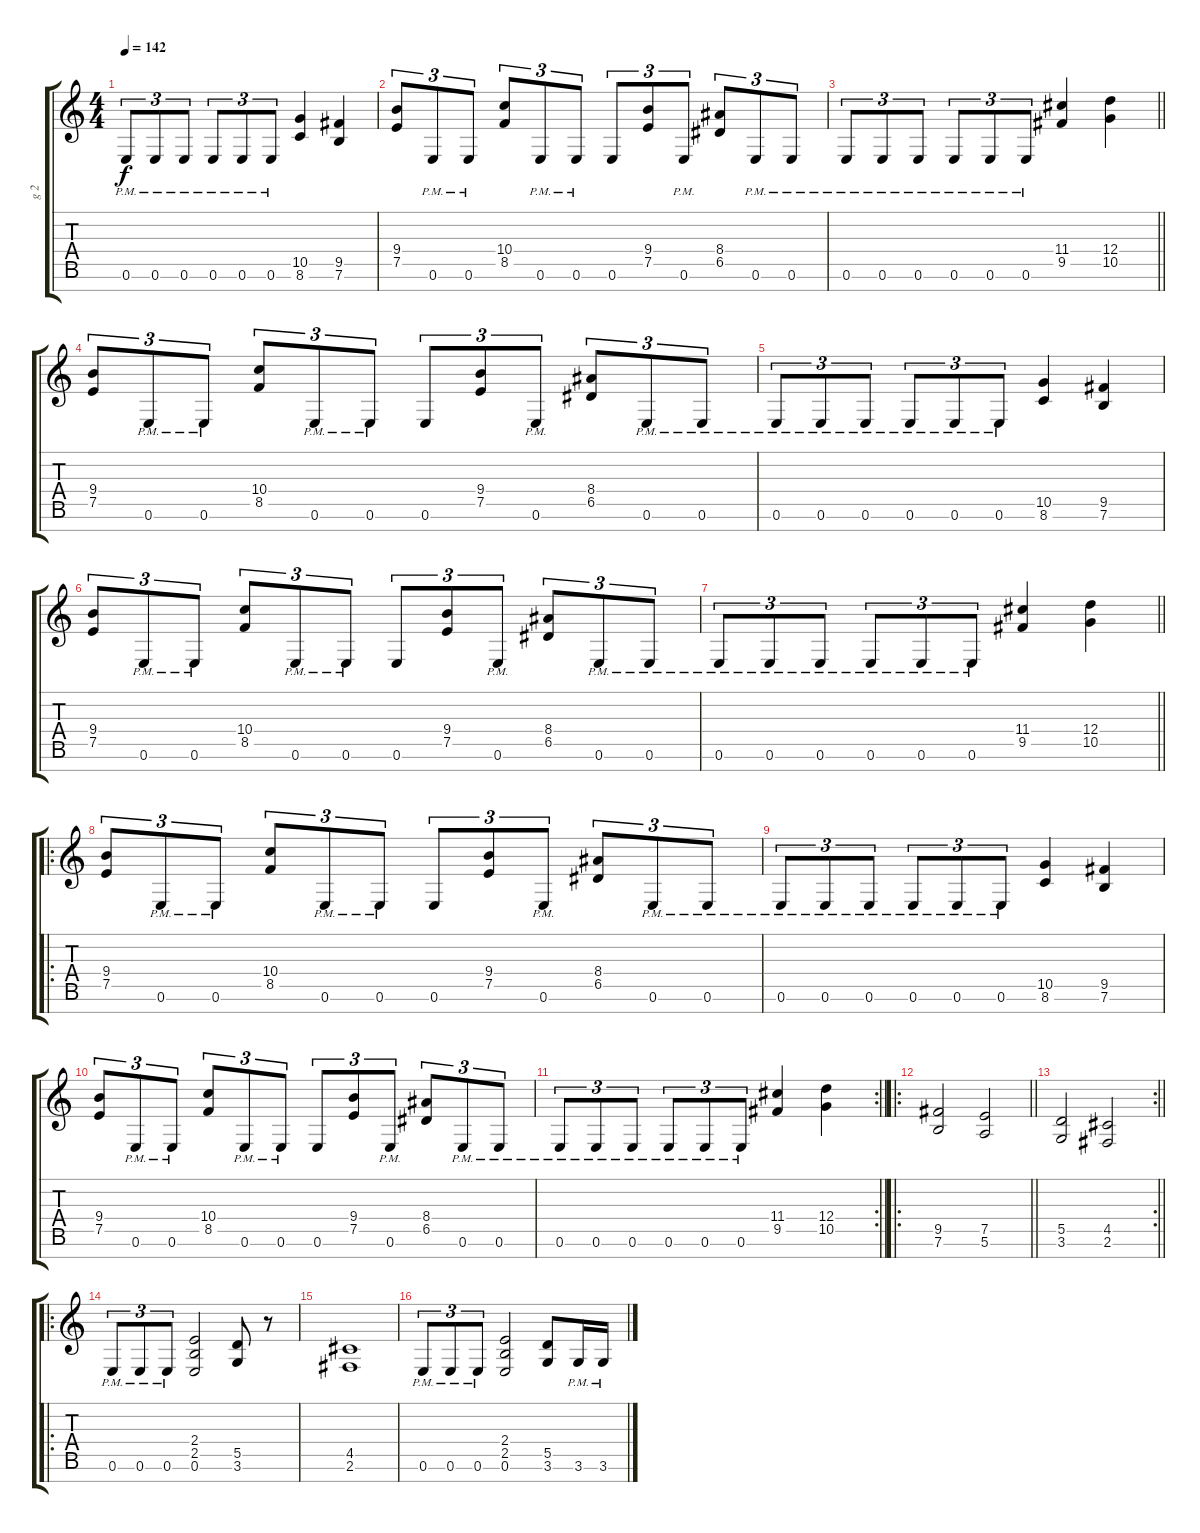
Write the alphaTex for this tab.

\track ("g 2" "g 2") {instrument distortionguitar}
\staff {score tabs}
\tuning (E4 B3 G3 D3 A2 E2 B1) {hide}
\ts (4 4)
\tempo 142
\clef g2
\ks c
0.6{pm}.8{tu (3 2) dy f} 0.6{pm}.8{tu (3 2)} 0.6{pm}.8{tu (3 2)} 0.6{pm}.8{tu (3 2)} 0.6{pm}.8{tu (3 2)} 0.6{pm}.8{tu (3 2)} (10.5 8.6).4 (9.5 7.6).4 |
(9.4 7.5).8{tu (3 2)} 0.6{pm}.8{tu (3 2)} 0.6{pm}.8{tu (3 2)} (10.4 8.5).8{tu (3 2)} 0.6{pm}.8{tu (3 2)} 0.6{pm}.8{tu (3 2)} 0.6.8{tu (3 2)} (9.4 7.5).8{tu (3 2)} 0.6{pm}.8{tu (3 2)} (8.4 6.5).8{tu (3 2)} 0.6{pm}.8{tu (3 2)} 0.6{pm}.8{tu (3 2)} |
\barLineRight lightlight
0.6{pm}.8{tu (3 2)} 0.6{pm}.8{tu (3 2)} 0.6{pm}.8{tu (3 2)} 0.6{pm}.8{tu (3 2)} 0.6{pm}.8{tu (3 2)} 0.6{pm}.8{tu (3 2)} (11.4 9.5).4 (12.4 10.5).4 |
(9.4 7.5).8{tu (3 2)} 0.6{pm}.8{tu (3 2)} 0.6{pm}.8{tu (3 2)} (10.4 8.5).8{tu (3 2)} 0.6{pm}.8{tu (3 2)} 0.6{pm}.8{tu (3 2)} 0.6.8{tu (3 2)} (9.4 7.5).8{tu (3 2)} 0.6{pm}.8{tu (3 2)} (8.4 6.5).8{tu (3 2)} 0.6{pm}.8{tu (3 2)} 0.6{pm}.8{tu (3 2)} |
0.6{pm}.8{tu (3 2)} 0.6{pm}.8{tu (3 2)} 0.6{pm}.8{tu (3 2)} 0.6{pm}.8{tu (3 2)} 0.6{pm}.8{tu (3 2)} 0.6{pm}.8{tu (3 2)} (10.5 8.6).4 (9.5 7.6).4 |
(9.4 7.5).8{tu (3 2)} 0.6{pm}.8{tu (3 2)} 0.6{pm}.8{tu (3 2)} (10.4 8.5).8{tu (3 2)} 0.6{pm}.8{tu (3 2)} 0.6{pm}.8{tu (3 2)} 0.6.8{tu (3 2)} (9.4 7.5).8{tu (3 2)} 0.6{pm}.8{tu (3 2)} (8.4 6.5).8{tu (3 2)} 0.6{pm}.8{tu (3 2)} 0.6{pm}.8{tu (3 2)} |
\barLineRight lightlight
0.6{pm}.8{tu (3 2)} 0.6{pm}.8{tu (3 2)} 0.6{pm}.8{tu (3 2)} 0.6{pm}.8{tu (3 2)} 0.6{pm}.8{tu (3 2)} 0.6{pm}.8{tu (3 2)} (11.4 9.5).4 (12.4 10.5).4 |
\ro
\section ("" "")
(9.4 7.5).8{tu (3 2)} 0.6{pm}.8{tu (3 2)} 0.6{pm}.8{tu (3 2)} (10.4 8.5).8{tu (3 2)} 0.6{pm}.8{tu (3 2)} 0.6{pm}.8{tu (3 2)} 0.6.8{tu (3 2)} (9.4 7.5).8{tu (3 2)} 0.6{pm}.8{tu (3 2)} (8.4 6.5).8{tu (3 2)} 0.6{pm}.8{tu (3 2)} 0.6{pm}.8{tu (3 2)} |
0.6{pm}.8{tu (3 2)} 0.6{pm}.8{tu (3 2)} 0.6{pm}.8{tu (3 2)} 0.6{pm}.8{tu (3 2)} 0.6{pm}.8{tu (3 2)} 0.6{pm}.8{tu (3 2)} (10.5 8.6).4 (9.5 7.6).4 |
(9.4 7.5).8{tu (3 2)} 0.6{pm}.8{tu (3 2)} 0.6{pm}.8{tu (3 2)} (10.4 8.5).8{tu (3 2)} 0.6{pm}.8{tu (3 2)} 0.6{pm}.8{tu (3 2)} 0.6.8{tu (3 2)} (9.4 7.5).8{tu (3 2)} 0.6{pm}.8{tu (3 2)} (8.4 6.5).8{tu (3 2)} 0.6{pm}.8{tu (3 2)} 0.6{pm}.8{tu (3 2)} |
\rc 2
\barLineRight lightlight
0.6{pm}.8{tu (3 2)} 0.6{pm}.8{tu (3 2)} 0.6{pm}.8{tu (3 2)} 0.6{pm}.8{tu (3 2)} 0.6{pm}.8{tu (3 2)} 0.6{pm}.8{tu (3 2)} (11.4 9.5).4 (12.4 10.5).4 |
\ro
\section ("" "")
\barLineRight lightlight
(9.5 7.6).2 (7.5 5.6).2 |
\rc 2
\barLineRight lightlight
(5.5 3.6).2 (4.5 2.6).2 |
\ro
\section ("" "")
0.6{pm}.8{tu (3 2)} 0.6{pm}.8{tu (3 2)} 0.6{pm}.8{tu (3 2)} (2.4 2.5 0.6).2 (5.5 3.6).8 r.8 |
(4.5 2.6).1 |
0.6{pm}.8{tu (3 2)} 0.6{pm}.8{tu (3 2)} 0.6{pm}.8{tu (3 2)} (2.4 2.5 0.6).2 (5.5 3.6).8 3.6{pm}.16 3.6{pm}.16
